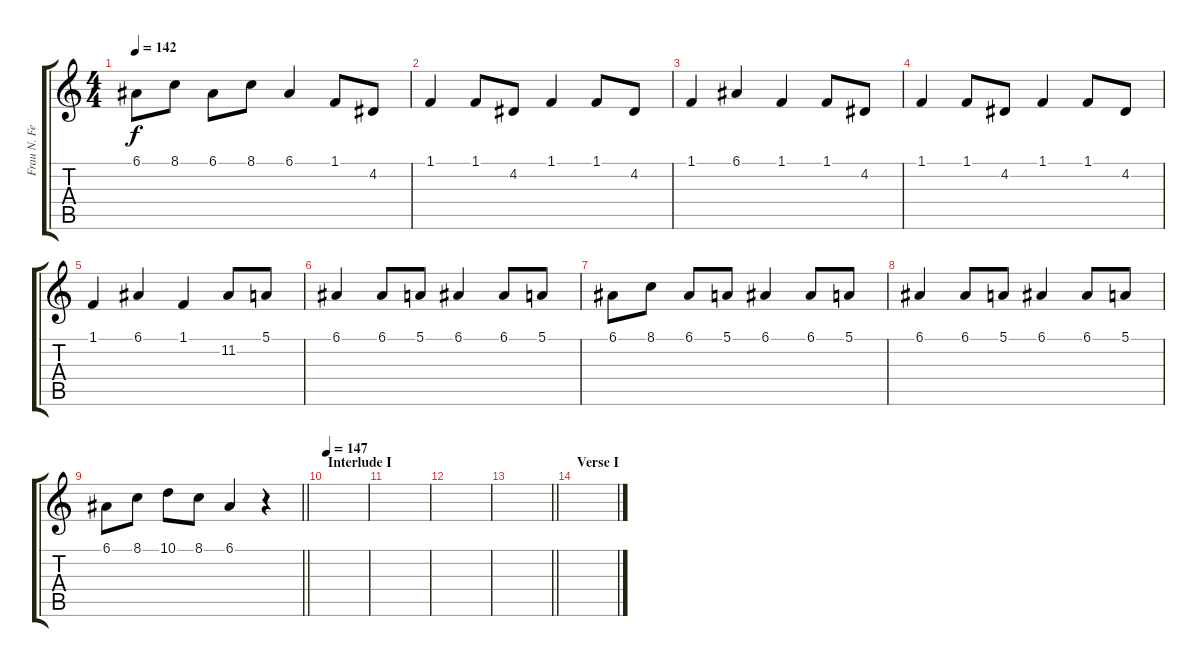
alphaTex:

\track ("Frau N. Feind" "Frau N. Fe") {instrument viola}
\staff {score tabs}
\tuning (E4 B3 G3 D3 A2 E2) {hide}
\ts (4 4)
\tempo 142
\clef g2
\ks c
6.1.8{dy f} 8.1.8 6.1.8 8.1.8 6.1.4 1.1.8 4.2.8 |
1.1.4 1.1.8 4.2.8 1.1.4 1.1.8 4.2.8 |
1.1.4 6.1.4 1.1.4 1.1.8 4.2.8 |
1.1.4 1.1.8 4.2.8 1.1.4 1.1.8 4.2.8 |
1.1.4 6.1.4 1.1.4 11.2.8 5.1.8 |
6.1.4 6.1.8 5.1.8 6.1.4 6.1.8 5.1.8 |
6.1.8 8.1.8 6.1.8 5.1.8 6.1.4 6.1.8 5.1.8 |
6.1.4 6.1.8 5.1.8 6.1.4 6.1.8 5.1.8 |
\barLineRight lightlight
6.1.8 8.1.8 10.1.8 8.1.8 6.1.4 r.4 |
\section ("" "Interlude I")
\tempo 147
|
|
|
\barLineRight lightlight
|
\section ("" "Verse I")
